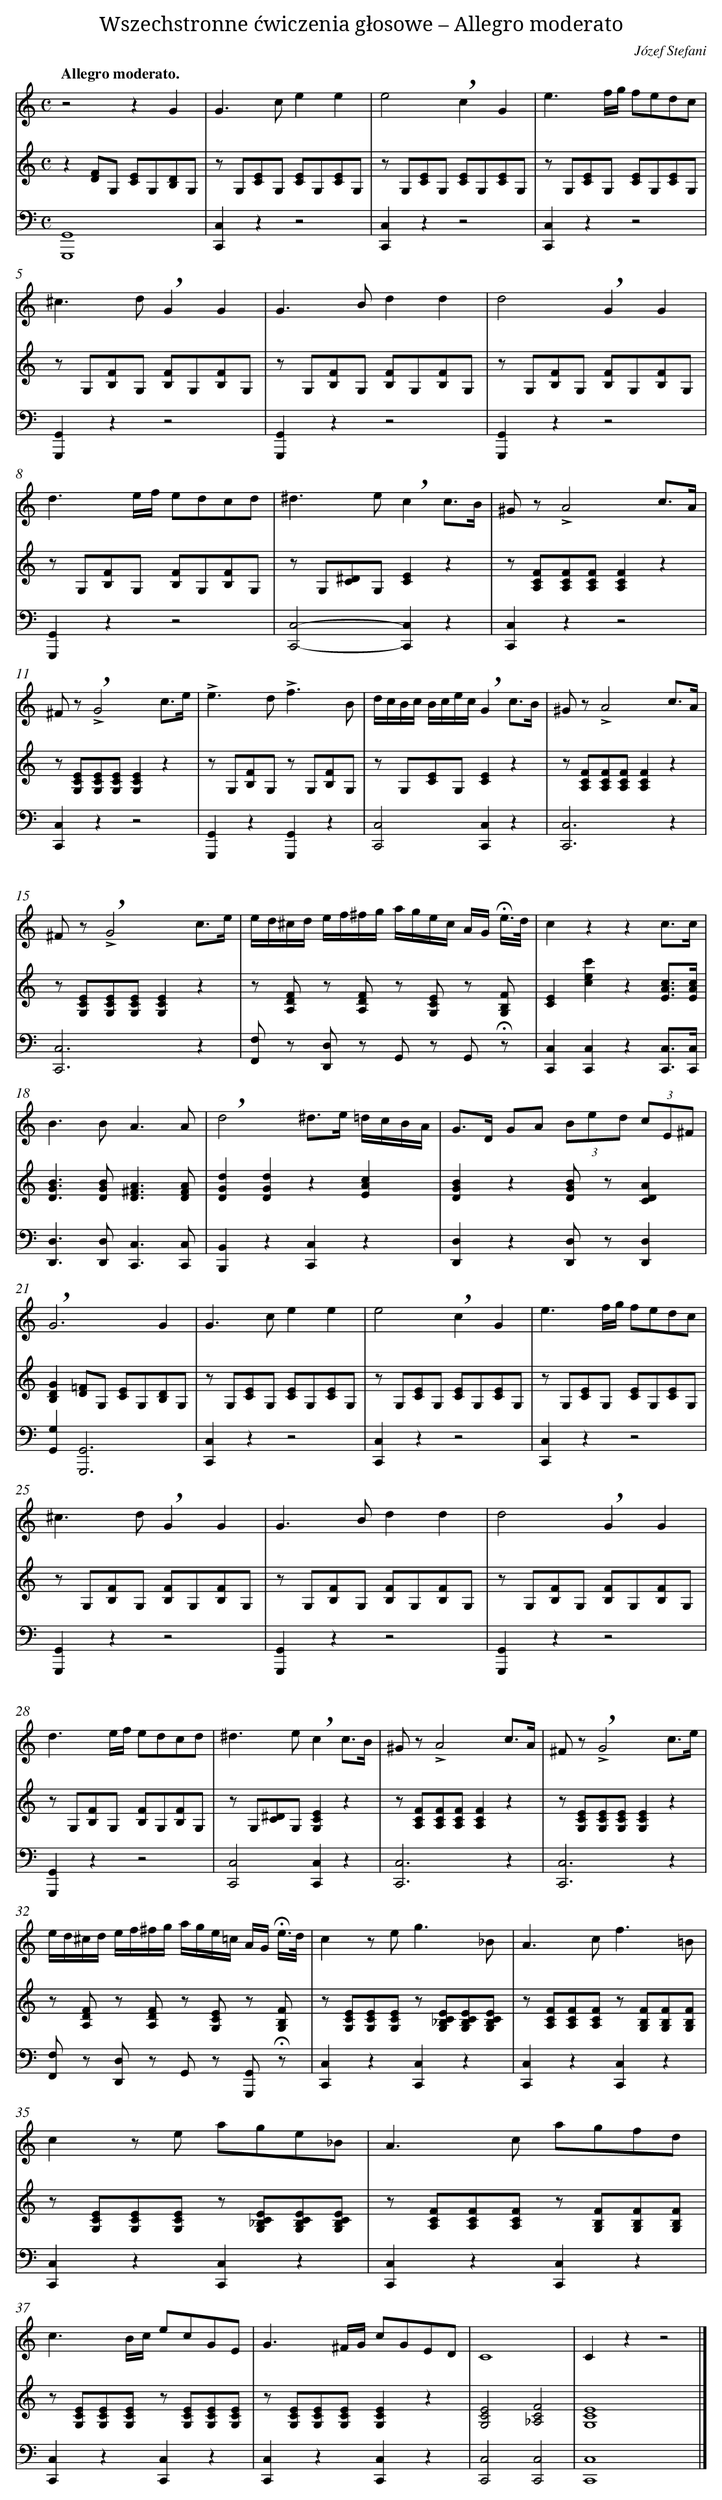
X:1
T: Wszechstronne ćwiczenia głosowe – Allegro moderato
C: Józef Stefani
L: 1/8
M: C
Q: "Allegro moderato."
V: 1 clef=treble
V: 2 clef=treble
V: 3 clef=bass
K: C
[V:1] z4z2G2 |
[V:2] z2[FD]G, [EC]G,[DB,]G, |
[V:3] [G,,8G,,,8] |
[V:1] G2>c2e2e2 |
[V:2] z G,[EC]G, [EC]G,[EC]G, |
[V:3] [C,2C,,2]z2z4 |
[V:1] e4!breath!c2G2 |
[V:2] z G,[EC]G, [EC]G,[EC]G, |
[V:3] [C,2C,,2]z2z4 |
[V:1] e3f/g/ fedc |
[V:2] z G,[EC]G, [EC]G,[EC]G, |
[V:3] [C,2C,,2]z2z4 |
[V:1] ^c2>d2!breath!G2G2 |
[V:2] z G,[FB,]G, [FB,]G,[FB,]G, |
[V:3] [G,,2G,,,2]z2z4 |
[V:1] G2>B2d2d2 |
[V:2] z G,[FB,]G, [FB,]G,[FB,]G, |
[V:3] [G,,2G,,,2]z2z4 |
[V:1] d4!breath!G2G2 |
[V:2] z G,[FB,]G, [FB,]G,[FB,]G, |
[V:3] [G,,2G,,,2]z2z4 |
[V:1] d3e/f/ edcd |
[V:2] z G,[FB,]G, [FB,]G,[FB,]G, |
[V:3] [G,,2G,,,2]z2z4 |
[V:1] ^d2>e2!breath!c2c3/B/ |
[V:2] z G,[^DC]G,[E2C2]z2 |
[V:3] [C,4C,,4]-[C,2C,,2]z2 |
[V:1] ^G z!accent!A4c3/A/ |
[V:2] z [FCA,][FCA,][FCA,][F2C2A,2]z2 |
[V:3] [C,2C,,2]z2z4 |
[V:1] ^F z!accent!!breath!G4c3/e/ |
[V:2] z [ECG,][ECG,][ECG,][E2C2G,2]z2 |
[V:3] [C,2C,,2]z2z4 |
[V:1] !accent!e2>d2!accent!f3B |
[V:2] z G,[FB,]G, z G,[FB,]G, |
[V:3] [G,,2G,,,2]z2[G,,2G,,,2]z2 |
[V:1] d/c/B/c/ B/c/e/c/!breath!G2c3/B/ |
[V:2] z G,[EC]G,[E2C2]z2 |
[V:3] [C,4C,,4][C,2C,,2]z2 |
[V:1] ^G z!accent!A4c3/A/ |
[V:2] z [FCA,][FCA,][FCA,][F2C2A,2]z2 |
[V:3] [C,6C,,6]z2 |
[V:1] ^F z!accent!!breath!G4c3/e/ |
[V:2] z [ECG,][ECG,][ECG,][E2C2G,2]z2 |
[V:3] [C,6C,,6]z2 |
[V:1] e/d/^c/d/ e/f/^f/g/ a/g/e/c/ A/G/ !fermata!e3//d// |
[V:2] z [FDA,] z [FDA,] z [ECG,] z [FB,G,] |
[V:3] [F,F,,] z [D,D,,] z G,, z G,, !fermata!z |
[V:1] c2z2z2c3/c/ |
[V:2] [E2C2][c'2e2c2]z2[c3/A3/E3/][c/A/E/] |
[V:3] [C,2C,,2][C,2C,,2]z2[C,3/C,,3/][C,/C,,/] |
[V:1] B2>B2A3A |
[V:2] [B2G2D2]>[B2G2D2][A3^F3D3][AFD] |
[V:3] [D,2D,,2]>[D,2D,,2][C,3C,,3][C,C,,] |
[V:1] !breath!d4^d>e =d/c/B/A/ |
[V:2] [d2G2D2][d2G2D2]z2[c2A2E2] |
[V:3] [B,,2B,,,2]z2[C,2C,,2]z2 |
[V:1] G>D GA (3Bed (3cE^F |
[V:2] [B2G2D2]z2[BGD] z[A2D2C2] |
[V:3] [D,2D,,2]z2[D,D,,] z[D,2D,,2] |
[V:1] !breath!G6G2 |
[V:2] [G2D2B,2][=FD]G, [EC]G,[DB,]G, |
[V:3] [G,2G,,2][G,,6G,,,6] |
[V:1] G2>c2e2e2 |
[V:2] z G,[EC]G, [EC]G,[EC]G, |
[V:3] [C,2C,,2]z2z4 |
[V:1] e4!breath!c2G2 |
[V:2] z G,[EC]G, [EC]G,[EC]G, |
[V:3] [C,2C,,2]z2z4 |
[V:1] e3f/g/ fedc |
[V:2] z G,[EC]G, [EC]G,[EC]G, |
[V:3] [C,2C,,2]z2z4 |
[V:1] ^c2>d2!breath!G2G2 |
[V:2] z G,[FB,]G, [FB,]G,[FB,]G, |
[V:3] [G,,2G,,,2]z2z4 |
[V:1] G2>B2d2d2 |
[V:2] z G,[FB,]G, [FB,]G,[FB,]G, |
[V:3] [G,,2G,,,2]z2z4 |
[V:1] d4!breath!G2G2 |
[V:2] z G,[FB,]G, [FB,]G,[FB,]G, |
[V:3] [G,,2G,,,2]z2z4 |
[V:1] d3e/f/ edcd |
[V:2] z G,[FB,]G, [FB,]G,[FB,]G, |
[V:3] [G,,2G,,,2]z2z4 |
[V:1] ^d2>e2!breath!c2c3/B/ |
[V:2] z G,[^DC]G,[E2C2G,2]z2 |
[V:3] [C,4C,,4][C,2C,,2]z2 |
[V:1] ^G z!accent!A4c3/A/ |
[V:2] z [FCA,][FCA,][FCA,][F2C2A,2]z2 |
[V:3] [C,6C,,6]z2 |
[V:1] ^F z!accent!!breath!G4c3/e/ |
[V:2] z [ECG,][ECG,][ECG,][E2C2G,2]z2 |
[V:3] [C,6C,,6]z2 |
[V:1] e/d/^c/d/ e/f/^f/g/ a/g/e/=c/ A/G/ !fermata!e3//d// |
[V:2] z [FDA,] z [FDA,] z [ECG,] z [FB,G,] |
[V:3] [F,F,,] z [D,D,,] z G,, z [G,,G,,,] !fermata!z |
[V:1] c2z e2<g2_B |
[V:2] z [ECG,][ECG,][ECG,] z [EC_B,G,][ECB,G,][ECB,G,] |
[V:3] [C,2C,,2]z2[C,2C,,2]z2 |
[V:1] A2>c2f3=B |
[V:2] z [FCA,][FCA,][FCA,] z [FB,G,][FB,G,][FB,G,] |
[V:3] [C,2C,,2]z2[C,2C,,2]z2 |
[V:1] c2z e age_B |
[V:2] z [ECG,][ECG,][ECG,] z [EC_B,G,][ECB,G,][ECB,G,] |
[V:3] [C,2C,,2]z2[C,2C,,2]z2 |
[V:1] A2>c2 agfd |
[V:2] z [FCA,][FCA,][FCA,] z [FB,G,][FB,G,][FB,G,] |
[V:3] [C,2C,,2]z2[C,2C,,2]z2 |
[V:1] c3B/c/ ecGE |
[V:2] z [ECG,][ECG,][ECG,] z [ECG,][ECG,][ECG,] |
[V:3] [C,2C,,2]z2[C,2C,,2]z2 |
[V:1] G3^F/G/ cGED |
[V:2] z [ECG,][ECG,][ECG,][E2C2G,2]z2 |
[V:3] [C,2C,,2]z2[C,2C,,2]z2 |
[V:1] C8 |
[V:2] [E4C4G,4][F4C4_A,4] |
[V:3] [C,4C,,4][C,4C,,4] |
[V:1] C2z2z4 |]
[V:2] [E8C8G,8] |]
[V:3] [C,8C,,8] |]
